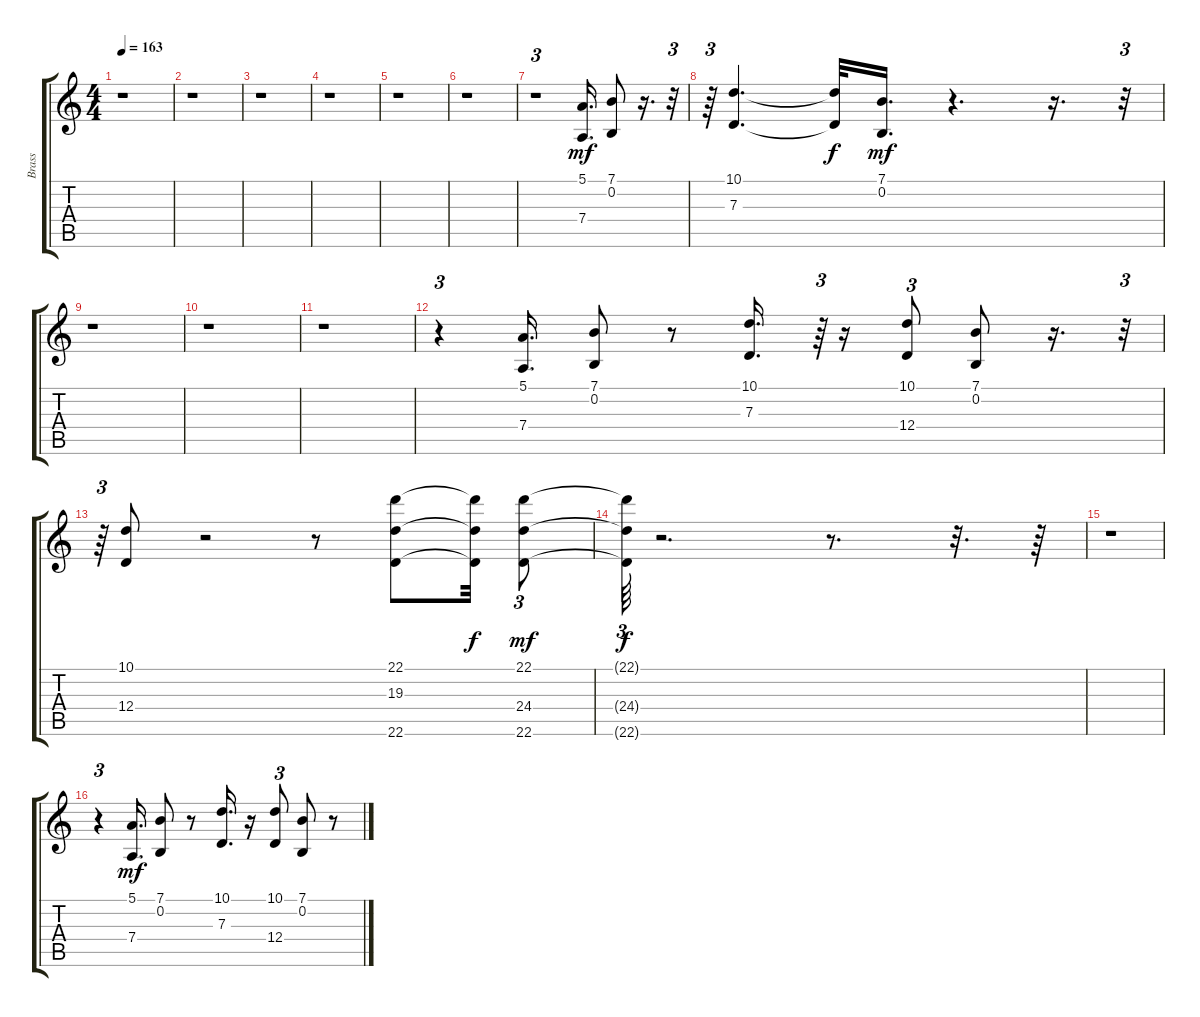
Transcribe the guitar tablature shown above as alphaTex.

\track ("Brass               " "Brass     ") {instrument trumpet}
\staff {score tabs}
\tuning (E4 B3 G3 D3 A2 E2) {hide}
\ts (4 4)
\tempo 163
\clef g2
\ks c
r.1{dy f} |
r.1 |
r.1 |
r.1 |
r.1 |
r.1 |
r.1{tu (3 2)} (5.1 7.4).16{d dy mf} (7.1 0.2).8 r.16{d} r.32{tu (3 2)} |
r.64{tu (3 2)} (10.1 7.3).4{d} (10.1{t} 7.3{t}).32{dy f} (7.1 0.2).16{d dy mf} r.4{d} r.16{d} r.32{tu (3 2)} |
r.1 |
r.1 |
r.1 |
r.4{tu (3 2)} (5.1 7.4).16{d} (7.1 0.2).8 r.8 (10.1 7.3).16{d} r.64{tu (3 2)} r.16 (10.1 12.4).8{tu (3 2)} (7.1 0.2).8 r.16{d} r.32{tu (3 2)} |
r.64{tu (3 2)} (10.1 12.4).8 r.2 r.8 (22.1 19.3 22.6).8 (22.1{t} 19.3{t} 22.6{t}).32{dy f} (22.1 24.4 22.6).8{tu (3 2) dy mf} |
(22.1{t} 24.4{t} 22.6{t}).64{tu (3 2) dy f} r.2{d} r.8{d} r.32{d} r.64 |
r.1 |
r.4{tu (3 2)} (5.1 7.4).16{d dy mf} (7.1 0.2).8 r.8 (10.1 7.3).16{d} r.16 (10.1 12.4).8{tu (3 2)} (7.1 0.2).8 r.8
